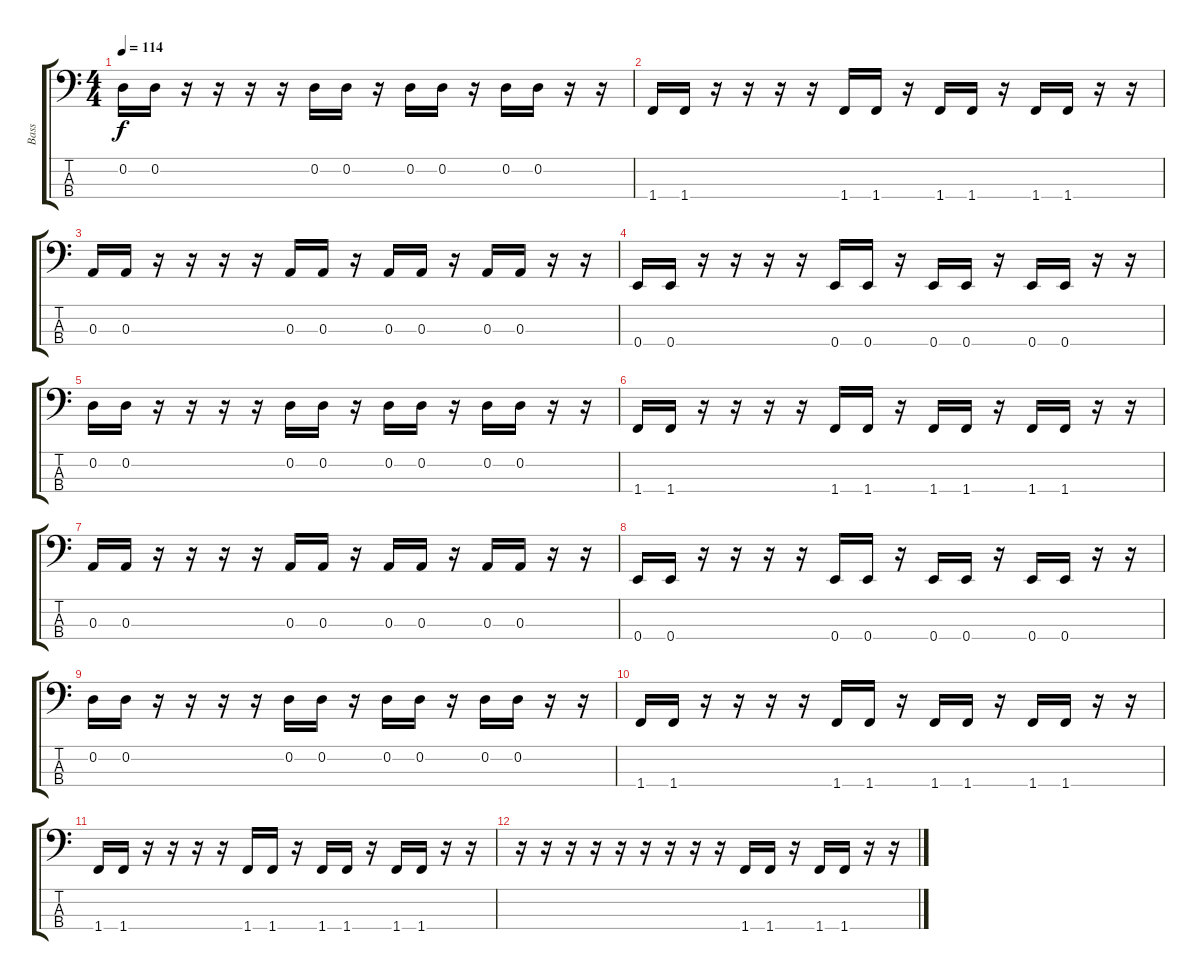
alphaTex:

\track ("Bass" "Bass") {instrument electricbasspick}
\staff {score tabs}
\tuning (G2 D2 A1 E1) {hide}
\ts (4 4)
\tempo 114
\clef f4
\ks c
0.2.16{dy f} 0.2.16 r.16 r.16 r.16 r.16 0.2.16 0.2.16 r.16 0.2.16 0.2.16 r.16 0.2.16 0.2.16 r.16 r.16 |
1.4.16 1.4.16 r.16 r.16 r.16 r.16 1.4.16 1.4.16 r.16 1.4.16 1.4.16 r.16 1.4.16 1.4.16 r.16 r.16 |
0.3.16 0.3.16 r.16 r.16 r.16 r.16 0.3.16 0.3.16 r.16 0.3.16 0.3.16 r.16 0.3.16 0.3.16 r.16 r.16 |
0.4.16 0.4.16 r.16 r.16 r.16 r.16 0.4.16 0.4.16 r.16 0.4.16 0.4.16 r.16 0.4.16 0.4.16 r.16 r.16 |
0.2.16 0.2.16 r.16 r.16 r.16 r.16 0.2.16 0.2.16 r.16 0.2.16 0.2.16 r.16 0.2.16 0.2.16 r.16 r.16 |
1.4.16 1.4.16 r.16 r.16 r.16 r.16 1.4.16 1.4.16 r.16 1.4.16 1.4.16 r.16 1.4.16 1.4.16 r.16 r.16 |
0.3.16 0.3.16 r.16 r.16 r.16 r.16 0.3.16 0.3.16 r.16 0.3.16 0.3.16 r.16 0.3.16 0.3.16 r.16 r.16 |
0.4.16 0.4.16 r.16 r.16 r.16 r.16 0.4.16 0.4.16 r.16 0.4.16 0.4.16 r.16 0.4.16 0.4.16 r.16 r.16 |
0.2.16 0.2.16 r.16 r.16 r.16 r.16 0.2.16 0.2.16 r.16 0.2.16 0.2.16 r.16 0.2.16 0.2.16 r.16 r.16 |
1.4.16 1.4.16 r.16 r.16 r.16 r.16 1.4.16 1.4.16 r.16 1.4.16 1.4.16 r.16 1.4.16 1.4.16 r.16 r.16 |
1.4.16 1.4.16 r.16 r.16 r.16 r.16 1.4.16 1.4.16 r.16 1.4.16 1.4.16 r.16 1.4.16 1.4.16 r.16 r.16 |
r.16 r.16 r.16 r.16 r.16 r.16 r.16 r.16 r.16 1.4.16 1.4.16 r.16 1.4.16 1.4.16 r.16 r.16
